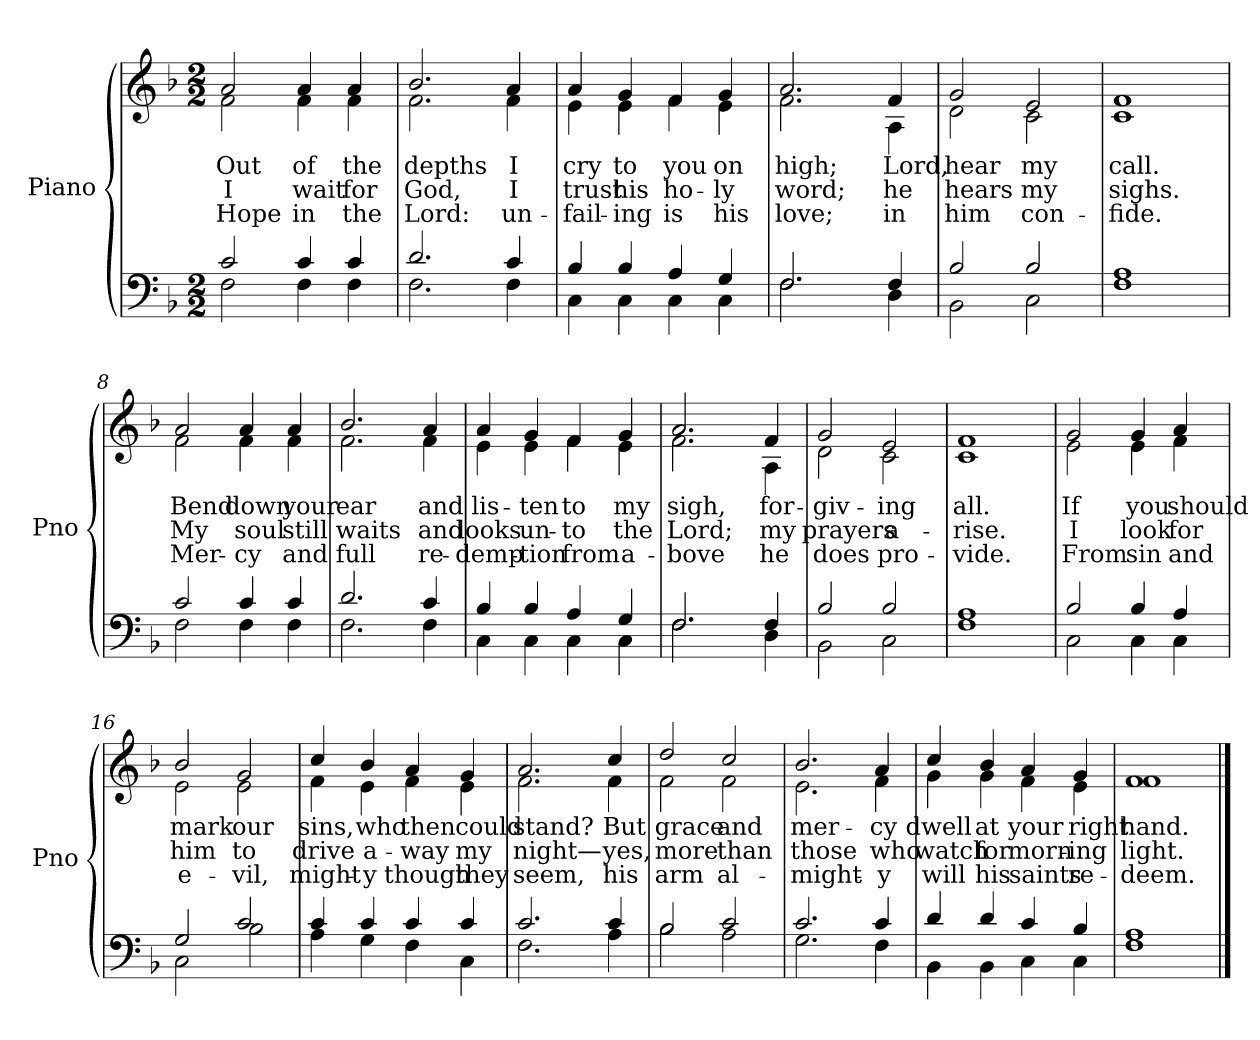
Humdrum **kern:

**kern	**kern	**text	**text	**text
*part2	*part1	*part1	*part1	*part1
*staff2	*staff1	*staff1	*staff1	*staff1
*I"Piano	*I"Piano	*	*	*
*I'Pno	*I'Pno	*	*	*
*clefF4	*clefG2	*	*	*
*k[b-]	*k[b-]	*	*	*
*M2/2	*M2/2	*	*	*
=1	=1	=1	=1	=1
*^	*	*	*	*
!	!	!LO:TX:b:i:t=Verse	!	!	!
!	!	!	!LO:LY:b	!LO:LY:b	!LO:LY:b
*	*	*^	*	*	*
2c/	2F\	2a/	2f\	Out	I	Hope
!	!	!	!	!LO:LY:b	!LO:LY:b	!LO:LY:b
4c/	4F\	4a/	4f\	of	wait	in
!	!	!	!	!LO:LY:b	!LO:LY:b	!LO:LY:b
4c/	4F\	4a/	4f\	the	for	the
=2	=2	=2	=2	=2	=2	=2
!	!	!	!	!LO:LY:b	!LO:LY:b	!LO:LY:b
2.d/	2.F\	2.b-/	2.f\	depths	God,	Lord:
!	!	!	!	!LO:LY:b	!LO:LY:b	!LO:LY:b
4c/	4F\	4a/	4f\	I	I	un-
=3	=3	=3	=3	=3	=3	=3
!	!	!	!	!LO:LY:b	!LO:LY:b	!LO:LY:b
4B-/	4C\	4a/	4e\	cry	trust	-fail-
!	!	!	!	!LO:LY:b	!LO:LY:b	!LO:LY:b
4B-/	4C\	4g/	4e\	to	his	-ing
!	!	!	!	!LO:LY:b	!LO:LY:b	!LO:LY:b
4A/	4C\	4f/	4f\	you	ho-	is
!	!	!	!	!LO:LY:b	!LO:LY:b	!LO:LY:b
4G/	4C\	4g/	4e\	on	-ly	his
=4	=4	=4	=4	=4	=4	=4
!	!	!	!	!LO:LY:b	!LO:LY:b	!LO:LY:b
2.F/	2.F\	2.a/	2.f\	high;	word;	love;
!!LO:LB:g=z	!!
=5-	=5-	=5-	=5-	=5-	=5-	=5-
!	!	!	!	!LO:LY:b	!LO:LY:b	!LO:LY:b
4F/	4D\	4f/	4A\	Lord,	he	in
=6	=6	=6	=6	=6	=6	=6
!	!	!	!	!LO:LY:b	!LO:LY:b	!LO:LY:b
2B-/	2BB-\	2g/	2d\	hear	hears	him
!	!	!	!	!LO:LY:b	!LO:LY:b	!LO:LY:b
2B-/	2C\	2e/	2c\	my	my	con-
=7	=7	=7	=7	=7	=7	=7
!	!	!	!	!LO:LY:b	!LO:LY:b	!LO:LY:b
1A	1F	1f	1c	call.	sighs.	-fide.
!!LO:LB:g=z	!!
=8	=8	=8	=8	=8	=8	=8
!	!	!	!	!LO:LY:b	!LO:LY:b	!LO:LY:b
2c/	2F\	2a/	2f\	Bend	My	Mer-
!	!	!	!	!LO:LY:b	!LO:LY:b	!LO:LY:b
4c/	4F\	4a/	4f\	down	soul	-cy
!	!	!	!	!LO:LY:b	!LO:LY:b	!LO:LY:b
4c/	4F\	4a/	4f\	your	still	and
=9	=9	=9	=9	=9	=9	=9
!	!	!	!	!LO:LY:b	!LO:LY:b	!LO:LY:b
2.d/	2.F\	2.b-/	2.f\	ear	waits	full
!	!	!	!	!LO:LY:b	!LO:LY:b	!LO:LY:b
4c/	4F\	4a/	4f\	and	and	re-
=10	=10	=10	=10	=10	=10	=10
!	!	!	!	!LO:LY:b	!LO:LY:b	!LO:LY:b
4B-/	4C\	4a/	4e\	lis-	looks	-demp-
!	!	!	!	!LO:LY:b	!LO:LY:b	!LO:LY:b
4B-/	4C\	4g/	4e\	-ten	un-	-tion
!	!	!	!	!LO:LY:b	!LO:LY:b	!LO:LY:b
4A/	4C\	4f/	4f\	to	-to	from
!	!	!	!	!LO:LY:b	!LO:LY:b	!LO:LY:b
4G/	4C\	4g/	4e\	my	the	a-
=11	=11	=11	=11	=11	=11	=11
!	!	!	!	!LO:LY:b	!LO:LY:b	!LO:LY:b
2.F/	2.F\	2.a/	2.f\	sigh,	Lord;	-bove
!!LO:LB:g=z	!!
=12-	=12-	=12-	=12-	=12-	=12-	=12-
!	!	!	!	!LO:LY:b	!LO:LY:b	!LO:LY:b
4F/	4D\	4f/	4A\	for-	my	he
=13	=13	=13	=13	=13	=13	=13
!	!	!	!	!LO:LY:b	!LO:LY:b	!LO:LY:b
2B-/	2BB-\	2g/	2d\	-giv-	prayers	does
!	!	!	!	!LO:LY:b	!LO:LY:b	!LO:LY:b
2B-/	2C\	2e/	2c\	-ing	a-	pro-
=14	=14	=14	=14	=14	=14	=14
!	!	!	!	!LO:LY:b	!LO:LY:b	!LO:LY:b
1A	1F	1f	1c	all.	-rise.	-vide.
!!LO:LB:g=z	!!
=15	=15	=15	=15	=15	=15	=15
!	!	!	!	!LO:LY:b	!LO:LY:b	!LO:LY:b
2B-/	2C\	2g/	2e\	If	I	From
!	!	!	!	!LO:LY:b	!LO:LY:b	!LO:LY:b
4B-/	4C\	4g/	4e\	you	look	sin
!	!	!	!	!LO:LY:b	!LO:LY:b	!LO:LY:b
4A/	4C\	4a/	4f\	should	for	and
=16	=16	=16	=16	=16	=16	=16
!	!	!	!	!LO:LY:b	!LO:LY:b	!LO:LY:b
2G/	2C\	2b-/	2e\	mark	him	e-
!	!	!	!	!LO:LY:b	!LO:LY:b	!LO:LY:b
2c/	2B-\	2g/	2e\	our	to	-vil,
=17	=17	=17	=17	=17	=17	=17
!	!	!	!	!LO:LY:b	!LO:LY:b	!LO:LY:b
4c/	4A\	4cc/	4f\	sins,	drive	might-
!	!	!	!	!LO:LY:b	!LO:LY:b	!LO:LY:b
4c/	4G\	4b-/	4e\	who	a-	-y
!	!	!	!	!LO:LY:b	!LO:LY:b	!LO:LY:b
4c/	4F\	4a/	4f\	then	-way	though
!	!	!	!	!LO:LY:b	!LO:LY:b	!LO:LY:b
4c/	4C\	4g/	4e\	could	my	they
=18	=18	=18	=18	=18	=18	=18
!	!	!	!	!LO:LY:b	!LO:LY:b	!LO:LY:b
2.c/	2.F\	2.a/	2.f\	stand?	night—	seem,
!!LO:LB:g=z	!!
=19-	=19-	=19-	=19-	=19-	=19-	=19-
!	!	!	!	!LO:LY:b	!LO:LY:b	!LO:LY:b
4c/	4A\	4cc/	4f\	But	yes,	his
=20	=20	=20	=20	=20	=20	=20
!	!	!	!	!LO:LY:b	!LO:LY:b	!LO:LY:b
2B-/	2B-\	2dd/	2f\	grace	more	arm
!	!	!	!	!LO:LY:b	!LO:LY:b	!LO:LY:b
2c/	2A\	2cc/	2f\	and	than	al-
=21	=21	=21	=21	=21	=21	=21
!	!	!	!	!LO:LY:b	!LO:LY:b	!LO:LY:b
2.c/	2.G\	2.b-/	2.e\	mer-	those	-might-
!	!	!	!	!LO:LY:b	!LO:LY:b	!LO:LY:b
4c/	4F\	4a/	4f\	-cy	who	-y
=22	=22	=22	=22	=22	=22	=22
!	!	!	!	!LO:LY:b	!LO:LY:b	!LO:LY:b
4d/	4BB-\	4cc/	4g\	dwell	watch	will
!	!	!	!	!LO:LY:b	!LO:LY:b	!LO:LY:b
4d/	4BB-\	4b-/	4g\	at	for	his
!	!	!	!	!LO:LY:b	!LO:LY:b	!LO:LY:b
4c/	4C\	4a/	4f\	your	morn-	saints
!	!	!	!	!LO:LY:b	!LO:LY:b	!LO:LY:b
4B-/	4C\	4g/	4e\	right	-ing	re-
=23	=23	=23	=23	=23	=23	=23
!	!	!	!	!LO:LY:b	!LO:LY:b	!LO:LY:b
1A	1F	1f	1f	hand.	light.	-deem.
*v	*v	*	*	*	*	*
*	*v	*v	*	*	*
==	==	==	==	==
*-	*-	*-	*-	*-
